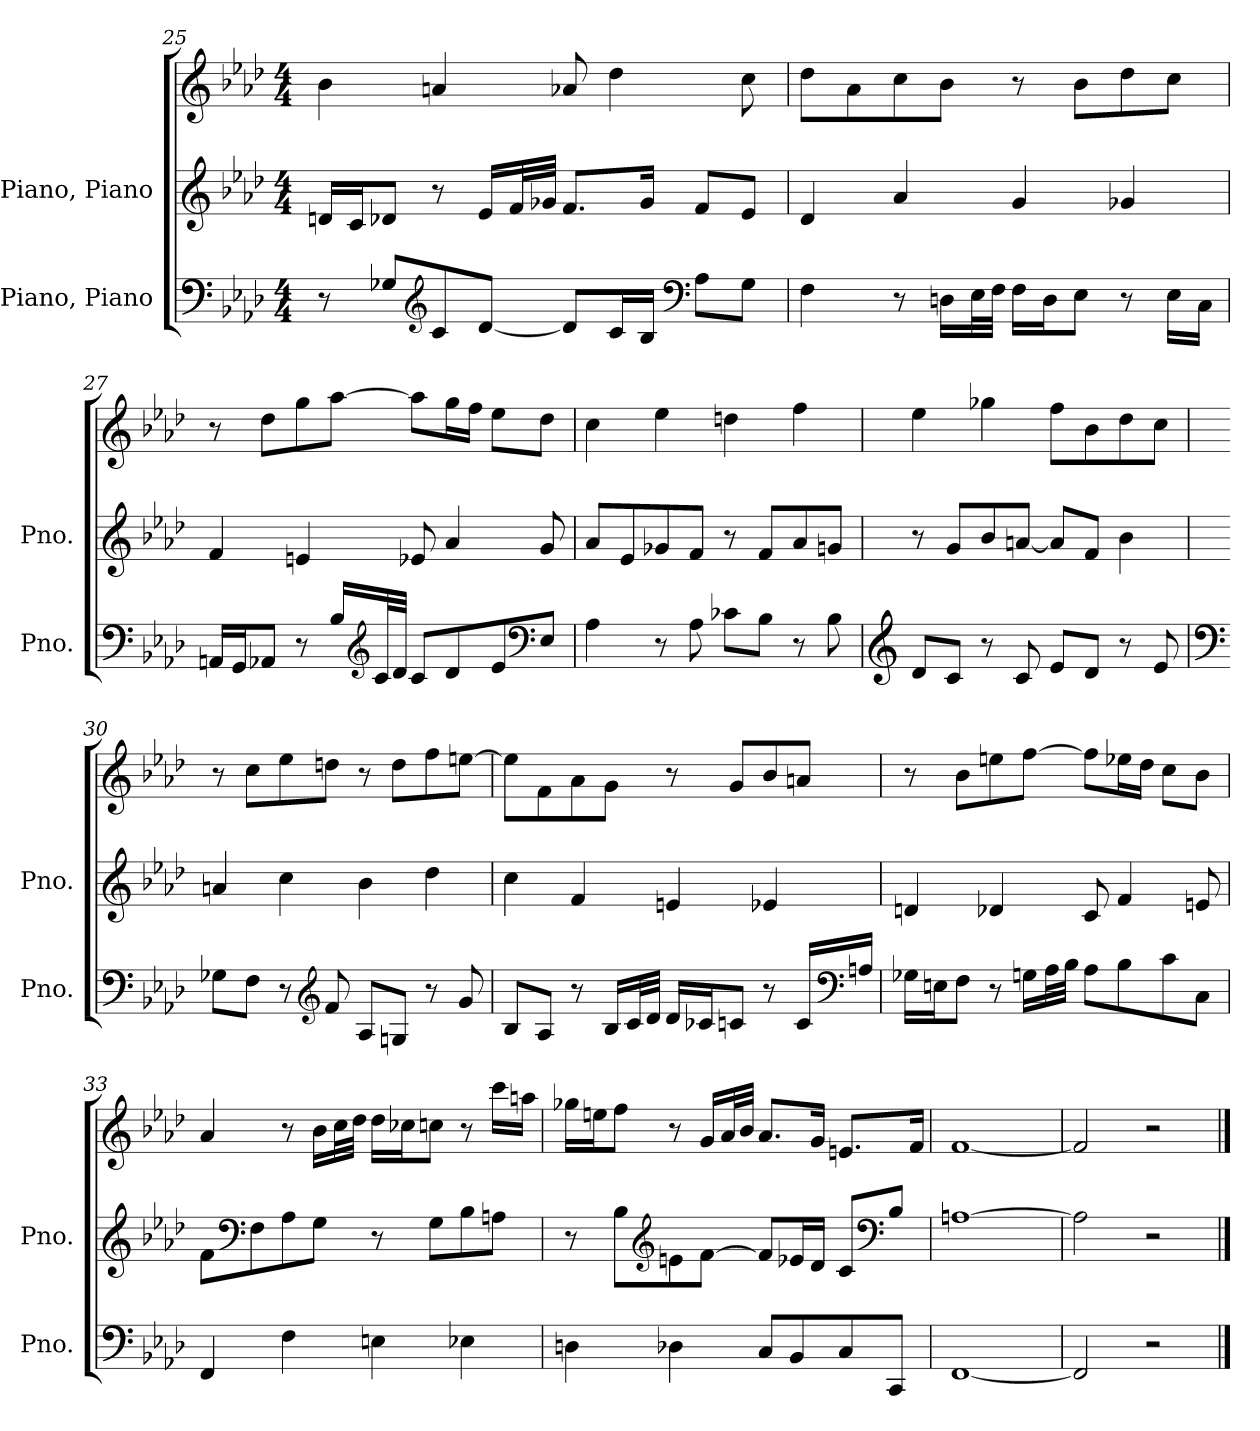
**kern	**kern	**kern
*part2	*part1	*part1
*staff3	*staff2	*staff1
*I"Piano, Piano	*I"Piano, Piano	*
*I'Pno.	*I'Pno.	*
!!LO:LB:g=z
*clefF4	*clefG2	*clefG2
*k[b-e-a-d-]	*k[b-e-a-d-]	*k[b-e-a-d-]
*M4/4	*M4/4	*M4/4
=25	=25	=25
8r	16dn/LL	4b-\
.	16c/J	.
8G-X/L	8d-X/J	.
*clefG2	*	*
8c/	8r	4an/
[8d-/J	16e-/LL	.
.	32f/L	.
.	32g-X/JJJ	.
8d-/L]	8.f/L	8a-X/
16c/L	.	4dd-\
16B-/JJ	16g-/Jk	.
*clefF4	*	*
8A-\L	8f/L	.
8G-\J	8e-/J	8cc\
=26	=26	=26
4F\	4d-/	8dd-\L
.	.	8a-\
8r	4a-/	8cc\
16Dn\LL	.	8b-\J
32E-\L	.	.
32F\JJJ	.	.
16F\LL	4g/	8r
16D\J	.	.
8E-\J	.	8b-\L
8r	4g-X/	8dd-\
16E-\LL	.	8cc\J
16C\JJ	.	.
!!LO:LB:g=z
=27	=27	=27
16AAn/LL	4f/	8r
16GG/J	.	.
8AA-X/J	.	8dd-\L
8r	4en/	8gg\
16B-/LL	.	[8aa-\J
*clefG2	*	*
32c/L	.	.
32d-/JJJ	.	.
8c/L	8e-X/	8aa-\L]
8d-/	4a-/	16gg\L
.	.	16ff\JJ
8e-/	.	8ee-\L
*clefF4	*	*
8E-/J	8g/	8dd-\J
=28	=28	=28
4A-\	8a-/L	4cc\
.	8e-/	.
8r	8g-X/	4ee-\
8A-\	8f/J	.
8c-X\L	8r	4ddn\
8B-\J	8f/L	.
8r	8a-/	4ff\
8B-\	8gn/J	.
!!LO:PB:g=z
=29	=29	=29
*clefG2	*	*
8d-/L	8r	4ee-\
8c/J	8g/L	.
8r	8b-/	4gg-X\
8c/	[8an/J	.
8e-/L	8a/L]	8ff\L
8d-/J	8f/J	8b-\
8r	4b-\	8dd-\
8e-/	.	8cc\J
=30	=30	=30
*clefF4	*	*
8G-X\L	4an/	8r
8F\J	.	8cc\L
8r	4cc\	8ee-\
*clefG2	*	*
8f/	.	8ddn\J
8A-/L	4b-\	8r
8Gn/J	.	8dd\L
8r	4dd-\	8ff\
8g/	.	[8een\J
!!LO:LB:g=z
=31	=31	=31
8B-/L	4cc\	8ee\L]
8A-/J	.	8f\
8r	4f/	8a-\
16B-/LL	.	8g\J
32c/L	.	.
32d-/JJJ	.	.
16d-/LL	4en/	8r
16c-X/J	.	.
8cn/J	.	8g/L
8r	4e-X/	8b-/
16c/LL	.	8an/J
*clefF4	*	*
16An/JJ	.	.
=32	=32	=32
16G-X\LL	4dn/	8r
16En\J	.	.
8F\J	.	8b-\L
8r	4d-X/	8een\
16Gn\LL	.	[8ff\J
32A-\L	.	.
32B-\JJJ	.	.
8A-\L	8c/	8ff\L]
8B-\	4f/	16ee-X\L
.	.	16dd-\JJ
8c\	.	8cc\L
8C\J	8en/	8b-\J
!!LO:LB:g=z
=33	=33	=33
4FF/	8f\L	4a-/
*	*clefF4	*
.	8F\	.
4F\	8A-\	8r
.	8G\J	16b-\LL
.	.	32cc\L
.	.	32dd-\JJJ
4En\	8r	16dd-\LL
.	.	16cc-X\J
.	8G\L	8ccn\J
4E-X\	8B-\	8r
.	8An\J	16ccc\LL
.	.	16aan\JJ
=34	=34	=34
4Dn\	8r	16gg-X\LL
.	.	16een\J
.	8B-\L	8ff\J
*	*clefG2	*
4D-X\	8en\	8r
.	[8f\J	16g/LL
.	.	32a-/L
.	.	32b-/JJJ
8C/L	8f/L]	8.a-/L
8BB-/	16e-X/L	.
.	16d-/JJ	16g/Jk
8C/	8c/L	8.en/L
*	*clefF4	*
8CC/J	8B-/J	.
.	.	16f/Jk
=35	=35	=35
[1FF	[1An	[1f
=36	=36	=36
2FF/]	2A\]	2f/]
2r	2r	2r
==	==	==
*-	*-	*-
